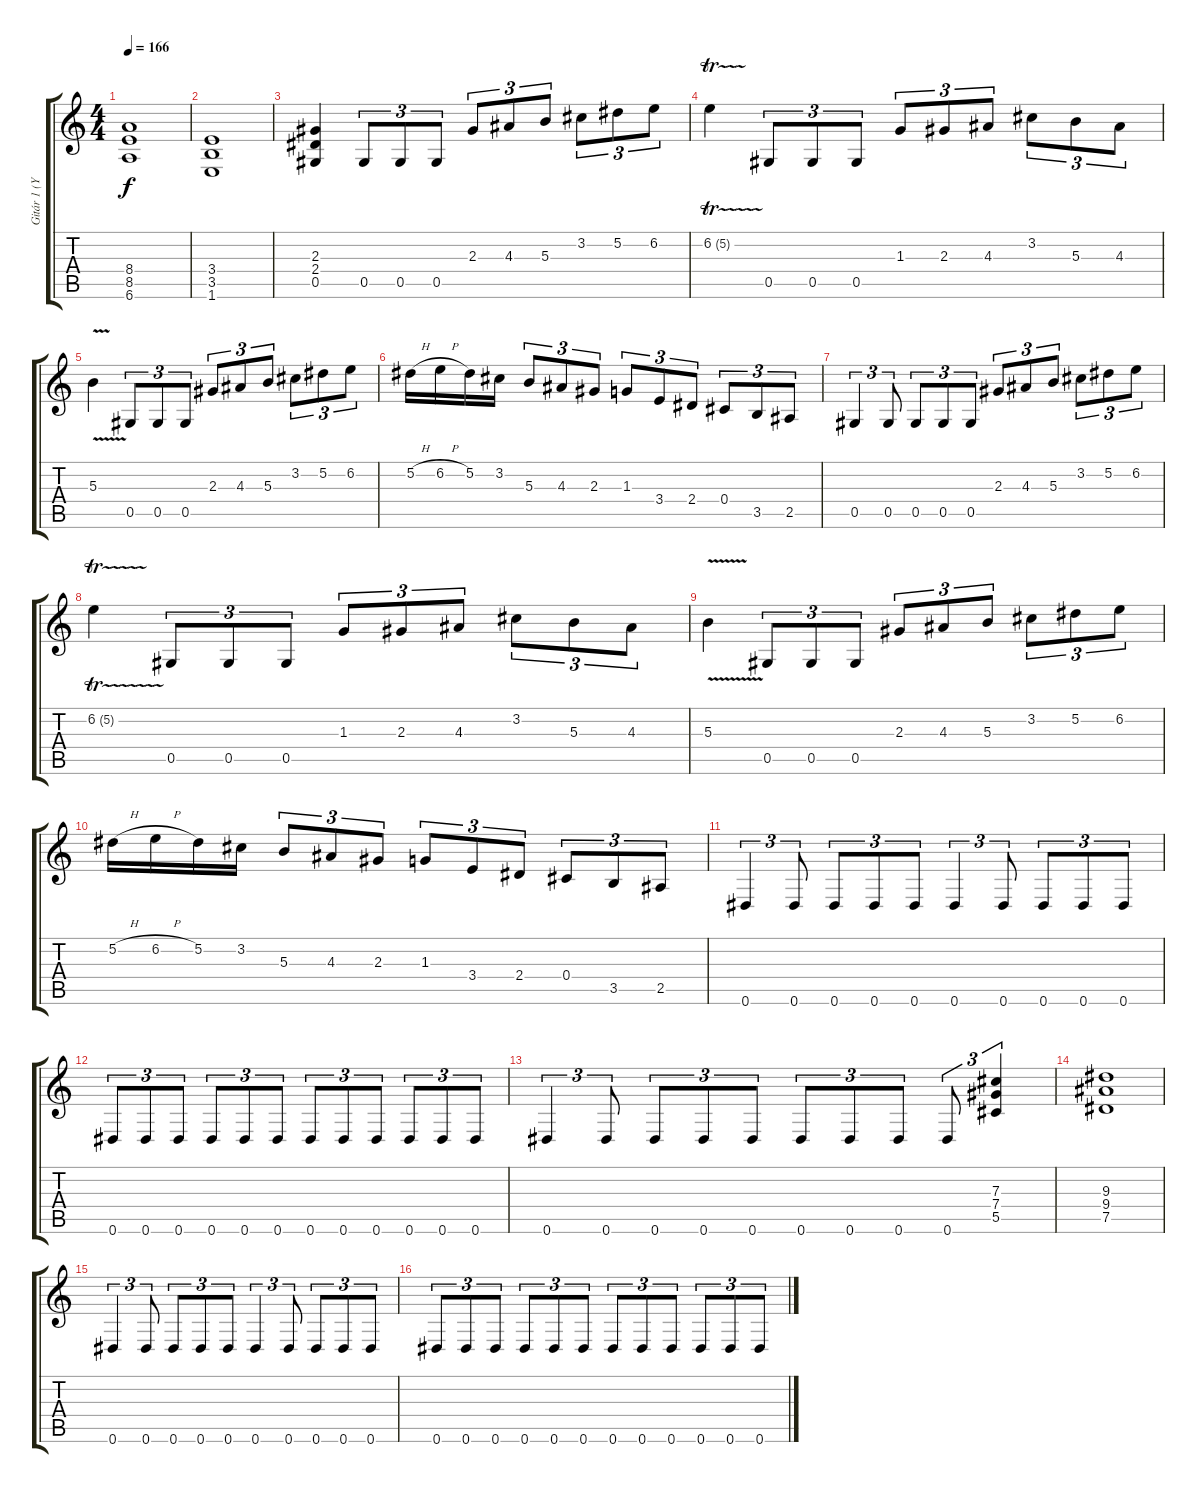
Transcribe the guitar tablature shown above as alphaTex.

\track ("Gitár 1 (Yngwie Malmsteen)" "Gitár 1 (Y") {instrument distortionguitar}
\staff {score tabs}
\tuning (Eb4 Bb3 Gb3 Db3 Ab2 Eb2) {hide}
\ts (4 4)
\tempo 166
\clef g2
\ks c
(8.4 8.5 6.6).1{dy f} |
(3.4 3.5 1.6).1 |
(2.3 2.4 0.5).4 0.5.8{tu (3 2)} 0.5.8{tu (3 2)} 0.5.8{tu (3 2)} 2.3.8{tu (3 2)} 4.3.8{tu (3 2)} 5.3.8{tu (3 2)} 3.2.8{tu (3 2)} 5.2.8{tu (3 2)} 6.2.8{tu (3 2)} |
6.2{tr (5 16)}.4 0.5.8{tu (3 2)} 0.5.8{tu (3 2)} 0.5.8{tu (3 2)} 1.3.8{tu (3 2)} 2.3.8{tu (3 2)} 4.3.8{tu (3 2)} 3.2.8{tu (3 2)} 5.3.8{tu (3 2)} 4.3.8{tu (3 2)} |
5.3{v}.4 0.5.8{tu (3 2)} 0.5.8{tu (3 2)} 0.5.8{tu (3 2)} 2.3.8{tu (3 2)} 4.3.8{tu (3 2)} 5.3.8{tu (3 2)} 3.2.8{tu (3 2)} 5.2.8{tu (3 2)} 6.2.8{tu (3 2)} |
5.2{h}.16 6.2{h}.16 5.2.16 3.2.16 5.3.8{tu (3 2)} 4.3.8{tu (3 2)} 2.3.8{tu (3 2)} 1.3.8{tu (3 2)} 3.4.8{tu (3 2)} 2.4.8{tu (3 2)} 0.4.8{tu (3 2)} 3.5.8{tu (3 2)} 2.5.8{tu (3 2)} |
0.5.4{tu (3 2)} 0.5.8{tu (3 2)} 0.5.8{tu (3 2)} 0.5.8{tu (3 2)} 0.5.8{tu (3 2)} 2.3.8{tu (3 2)} 4.3.8{tu (3 2)} 5.3.8{tu (3 2)} 3.2.8{tu (3 2)} 5.2.8{tu (3 2)} 6.2.8{tu (3 2)} |
6.2{tr (5 16)}.4 0.5.8{tu (3 2)} 0.5.8{tu (3 2)} 0.5.8{tu (3 2)} 1.3.8{tu (3 2)} 2.3.8{tu (3 2)} 4.3.8{tu (3 2)} 3.2.8{tu (3 2)} 5.3.8{tu (3 2)} 4.3.8{tu (3 2)} |
5.3{v}.4 0.5.8{tu (3 2)} 0.5.8{tu (3 2)} 0.5.8{tu (3 2)} 2.3.8{tu (3 2)} 4.3.8{tu (3 2)} 5.3.8{tu (3 2)} 3.2.8{tu (3 2)} 5.2.8{tu (3 2)} 6.2.8{tu (3 2)} |
5.2{h}.16 6.2{h}.16 5.2.16 3.2.16 5.3.8{tu (3 2)} 4.3.8{tu (3 2)} 2.3.8{tu (3 2)} 1.3.8{tu (3 2)} 3.4.8{tu (3 2)} 2.4.8{tu (3 2)} 0.4.8{tu (3 2)} 3.5.8{tu (3 2)} 2.5.8{tu (3 2)} |
0.6.4{tu (3 2)} 0.6.8{tu (3 2)} 0.6.8{tu (3 2)} 0.6.8{tu (3 2)} 0.6.8{tu (3 2)} 0.6.4{tu (3 2)} 0.6.8{tu (3 2)} 0.6.8{tu (3 2)} 0.6.8{tu (3 2)} 0.6.8{tu (3 2)} |
0.6.8{tu (3 2)} 0.6.8{tu (3 2)} 0.6.8{tu (3 2)} 0.6.8{tu (3 2)} 0.6.8{tu (3 2)} 0.6.8{tu (3 2)} 0.6.8{tu (3 2)} 0.6.8{tu (3 2)} 0.6.8{tu (3 2)} 0.6.8{tu (3 2)} 0.6.8{tu (3 2)} 0.6.8{tu (3 2)} |
0.6.4{tu (3 2)} 0.6.8{tu (3 2)} 0.6.8{tu (3 2)} 0.6.8{tu (3 2)} 0.6.8{tu (3 2)} 0.6.8{tu (3 2)} 0.6.8{tu (3 2)} 0.6.8{tu (3 2)} 0.6.8{tu (3 2)} (7.3 7.4 5.5).4{tu (3 2)} |
(9.3 9.4 7.5).1 |
0.6.4{tu (3 2)} 0.6.8{tu (3 2)} 0.6.8{tu (3 2)} 0.6.8{tu (3 2)} 0.6.8{tu (3 2)} 0.6.4{tu (3 2)} 0.6.8{tu (3 2)} 0.6.8{tu (3 2)} 0.6.8{tu (3 2)} 0.6.8{tu (3 2)} |
0.6.8{tu (3 2)} 0.6.8{tu (3 2)} 0.6.8{tu (3 2)} 0.6.8{tu (3 2)} 0.6.8{tu (3 2)} 0.6.8{tu (3 2)} 0.6.8{tu (3 2)} 0.6.8{tu (3 2)} 0.6.8{tu (3 2)} 0.6.8{tu (3 2)} 0.6.8{tu (3 2)} 0.6.8{tu (3 2)}
